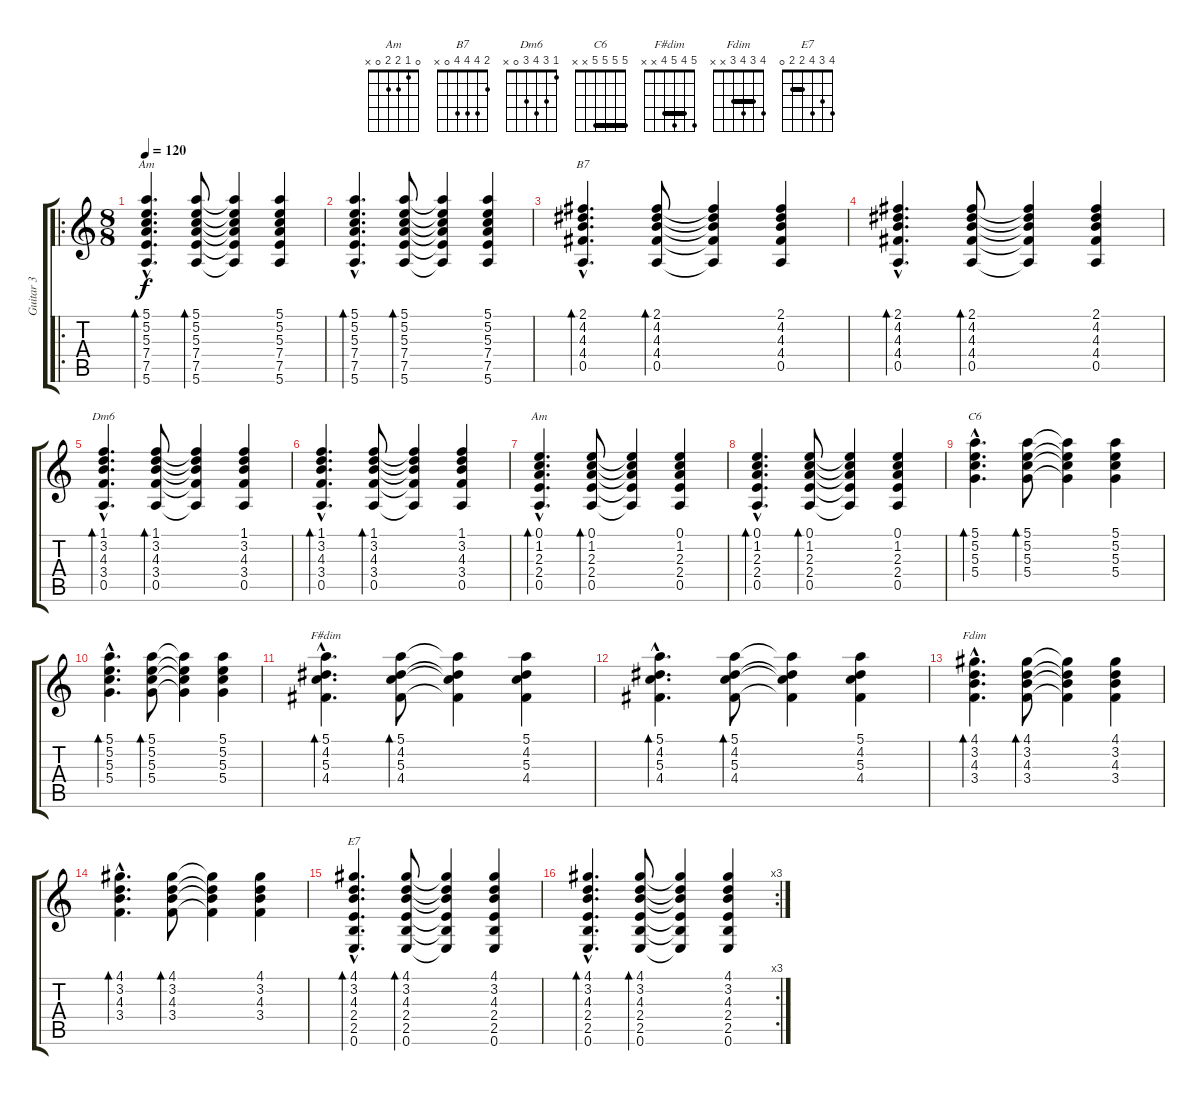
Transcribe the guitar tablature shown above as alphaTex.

\track ("Guitar 3" "Guitar 3") {instrument electricguitarjazz}
\staff {score tabs}
\tuning (E4 B3 G3 D3 A2 E2) {hide}
\chord ("Am" 5 5 5 7 7 5) {firstfret 5 barre 5}
\chord ("B7" 2 4 4 4 0 x)
\chord ("Dm6" 1 3 4 3 0 x)
\chord ("Am" 0 1 2 2 0 x)
\chord ("C6" 5 5 5 5 x x) {barre 5}
\chord ("F#dim" 5 4 5 4 x x) {barre 4}
\chord ("Fdim" 4 3 4 3 x x) {barre 3}
\chord ("E7" 4 3 4 2 2 0) {barre 2}
\ro
\ts (8 8)
\tempo 120
\clef g2
\ks c
(5.1{hac} 5.2{hac} 5.3{hac} 7.4{hac} 7.5{hac} 5.6{hac}).4{d bd 60 ch "Am" dy f} (5.1 5.2 5.3 7.4 7.5 5.6).8{bd 60} (5.1{t} 5.2{t} 5.3{t} 7.4{t} 7.5{t} 5.6{t}).4 (5.1 5.2 5.3 7.4 7.5 5.6).4 |
(5.1{hac} 5.2{hac} 5.3{hac} 7.4{hac} 7.5{hac} 5.6{hac}).4{d bd 60} (5.1 5.2 5.3 7.4 7.5 5.6).8{bd 60} (5.1{t} 5.2{t} 5.3{t} 7.4{t} 7.5{t} 5.6{t}).4 (5.1 5.2 5.3 7.4 7.5 5.6).4 |
(2.1{hac} 4.2{hac} 4.3{hac} 4.4{hac} 0.5{hac}).4{d bd 60 ch "B7"} (2.1 4.2 4.3 4.4 0.5).8{bd 60} (2.1{t} 4.2{t} 4.3{t} 4.4{t} 0.5{t}).4 (2.1 4.2 4.3 4.4 0.5).4 |
(2.1{hac} 4.2{hac} 4.3{hac} 4.4{hac} 0.5{hac}).4{d bd 60} (2.1 4.2 4.3 4.4 0.5).8{bd 60} (2.1{t} 4.2{t} 4.3{t} 4.4{t} 0.5{t}).4 (2.1 4.2 4.3 4.4 0.5).4 |
(1.1{hac} 3.2{hac} 4.3{hac} 3.4{hac} 0.5{hac}).4{d bd 60 ch "Dm6"} (1.1 3.2 4.3 3.4 0.5).8{bd 60} (1.1{t} 3.2{t} 4.3{t} 3.4{t} 0.5{t}).4 (1.1 3.2 4.3 3.4 0.5).4 |
(1.1{hac} 3.2{hac} 4.3{hac} 3.4{hac} 0.5{hac}).4{d bd 60} (1.1 3.2 4.3 3.4 0.5).8{bd 60} (1.1{t} 3.2{t} 4.3{t} 3.4{t} 0.5{t}).4 (1.1 3.2 4.3 3.4 0.5).4 |
(0.1{hac} 1.2{hac} 2.3{hac} 2.4{hac} 0.5{hac}).4{d bd 60 ch "Am"} (0.1 1.2 2.3 2.4 0.5).8{bd 60} (0.1{t} 1.2{t} 2.3{t} 2.4{t} 0.5{t}).4 (0.1 1.2 2.3 2.4 0.5).4 |
(0.1{hac} 1.2{hac} 2.3{hac} 2.4{hac} 0.5{hac}).4{d bd 60} (0.1 1.2 2.3 2.4 0.5).8{bd 60} (0.1{t} 1.2{t} 2.3{t} 2.4{t} 0.5{t}).4 (0.1 1.2 2.3 2.4 0.5).4 |
(5.1{hac} 5.2{hac} 5.3{hac} 5.4{hac}).4{d bd 60 ch "C6"} (5.1 5.2 5.3 5.4).8{bd 60} (5.1{t} 5.2{t} 5.3{t} 5.4{t}).4 (5.1 5.2 5.3 5.4).4 |
(5.1{hac} 5.2{hac} 5.3{hac} 5.4{hac}).4{d bd 60} (5.1 5.2 5.3 5.4).8{bd 60} (5.1{t} 5.2{t} 5.3{t} 5.4{t}).4 (5.1 5.2 5.3 5.4).4 |
(5.1{hac} 4.2{hac} 5.3{hac} 4.4{hac}).4{d bd 60 ch "F#dim"} (5.1 4.2 5.3 4.4).8{bd 60} (5.1{t} 4.2{t} 5.3{t} 4.4{t}).4 (5.1 4.2 5.3 4.4).4 |
(5.1{hac} 4.2{hac} 5.3{hac} 4.4{hac}).4{d bd 60} (5.1 4.2 5.3 4.4).8{bd 60} (5.1{t} 4.2{t} 5.3{t} 4.4{t}).4 (5.1 4.2 5.3 4.4).4 |
(4.1{hac} 3.2{hac} 4.3{hac} 3.4{hac}).4{d bd 60 ch "Fdim"} (4.1 3.2 4.3 3.4).8{bd 60} (4.1{t} 3.2{t} 4.3{t} 3.4{t}).4 (4.1 3.2 4.3 3.4).4 |
(4.1{hac} 3.2{hac} 4.3{hac} 3.4{hac}).4{d bd 60} (4.1 3.2 4.3 3.4).8{bd 60} (4.1{t} 3.2{t} 4.3{t} 3.4{t}).4 (4.1 3.2 4.3 3.4).4 |
(4.1{hac} 3.2{hac} 4.3{hac} 2.4{hac} 2.5{hac} 0.6{hac}).4{d bd 60 ch "E7"} (4.1 3.2 4.3 2.4 2.5 0.6).8{bd 60} (4.1{t} 3.2{t} 4.3{t} 2.4{t} 2.5{t} 0.6{t}).4 (4.1 3.2 4.3 2.4 2.5 0.6).4 |
\rc 3
(4.1{hac} 3.2{hac} 4.3{hac} 2.4{hac} 2.5{hac} 0.6{hac}).4{d bd 60} (4.1 3.2 4.3 2.4 2.5 0.6).8{bd 60} (4.1{t} 3.2{t} 4.3{t} 2.4{t} 2.5{t} 0.6{t}).4 (4.1 3.2 4.3 2.4 2.5 0.6).4
